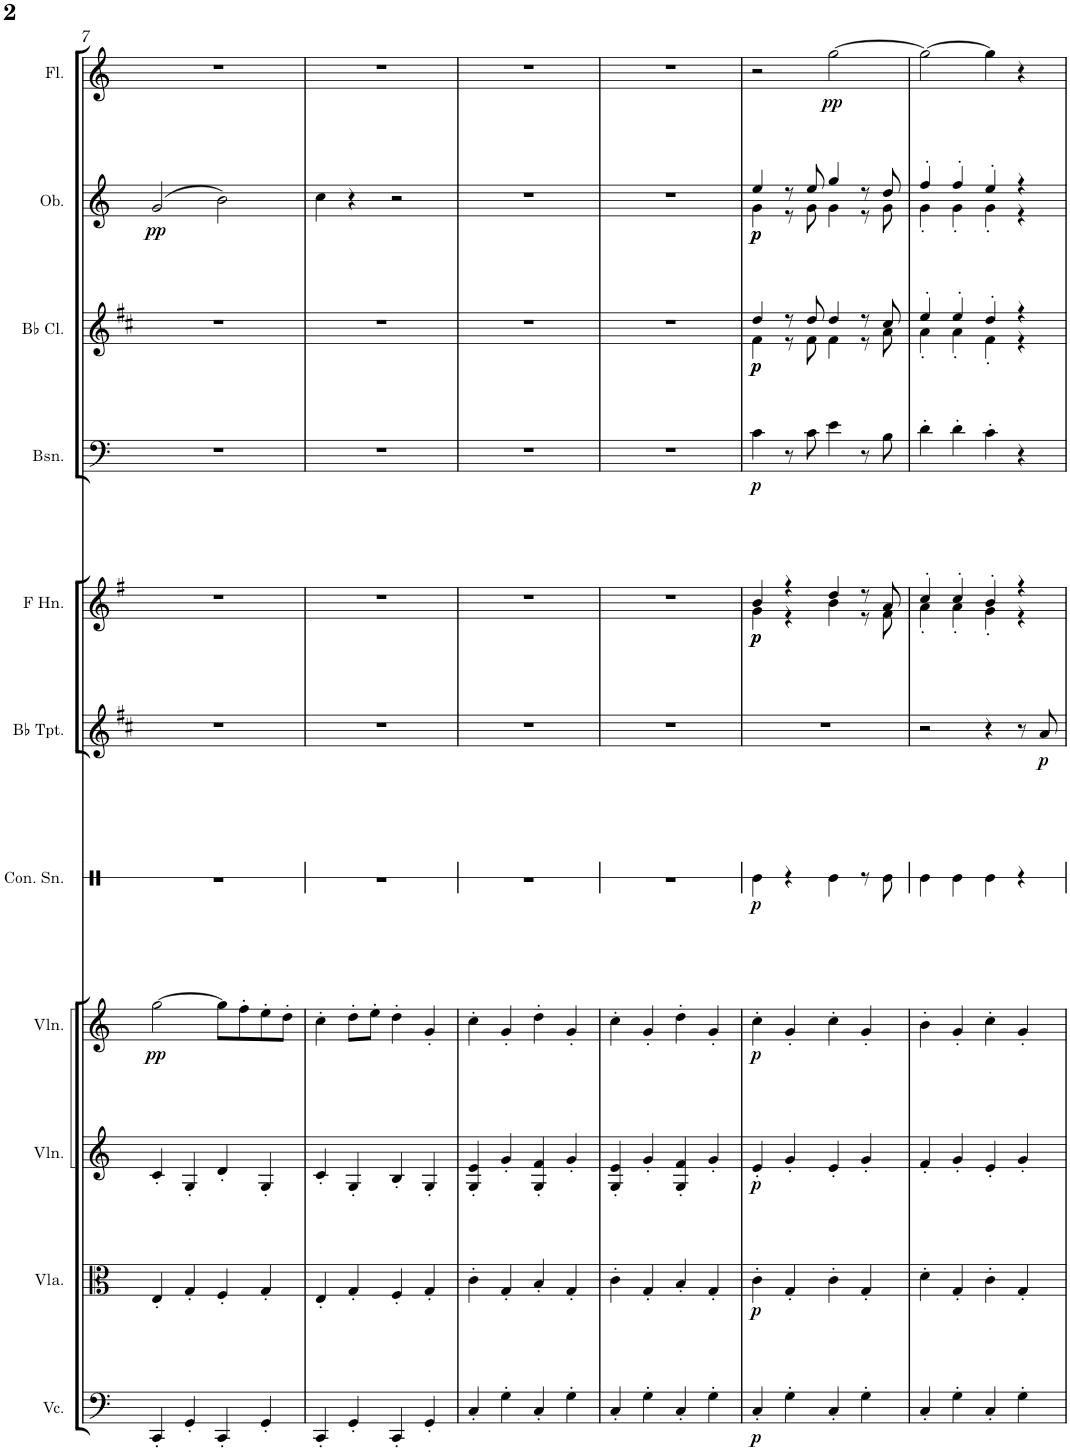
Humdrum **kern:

**kern	**dynam	**kern	**dynam	**kern	**dynam	**kern	**dynam	**kern	**dynam	**kern	**dynam	**kern	**dynam	**kern	**dynam	**kern	**dynam	**kern	**dynam
*part10	*part10	*part9	*part9	*part8	*part8	*part7	*part7	*part6	*part6	*part5	*part5	*part4	*part4	*part3	*part3	*part2	*part2	*part1	*part1
*staff10	*staff10	*staff9	*staff9	*staff8	*staff8	*staff7	*staff7	*staff6	*staff6	*staff5	*staff5	*staff4	*staff4	*staff3	*staff3	*staff2	*staff2	*staff1	*staff1
*I"Violoncello	*	*I"Viola	*	*I"Violin	*	*I"Violin	*	*I"Bb Trumpet	*	*I"Horn in F	*	*I"Bassoon	*	*I"Bb Clarinet	*	*I"Oboe	*	*I"Flute	*
*I'Vc.	*	*I'Vla.	*	*I'Vln.	*	*I'Vln.	*	*I'Bb Tpt.	*	*	*	*I'Bsn.	*	*I'Bb Cl.	*	*I'Ob.	*	*I'Fl.	*
!!LO:PB:g=z
*clefF4	*	*clefC3	*	*clefG2	*	*clefG2	*	*clefG2	*	*clefG2	*	*clefF4	*	*clefG2	*	*clefG2	*	*clefG2	*
*	*	*	*	*	*	*	*	*Trd1c2	*	*Trd4c7	*	*	*	*Trd1c2	*	*	*	*	*
*k[]	*	*k[]	*	*k[]	*	*k[]	*	*k[f#c#]	*	*k[f#]	*	*k[]	*	*k[f#c#]	*	*k[]	*	*k[]	*
*M2/2	*	*M2/2	*	*M2/2	*	*M2/2	*	*M2/2	*	*M2/2	*	*M2/2	*	*M2/2	*	*M2/2	*	*M2/2	*
*met(c|)	*	*met(c|)	*	*met(c|)	*	*met(c|)	*	*met(c|)	*	*met(c|)	*	*met(c|)	*	*met(c|)	*	*met(c|)	*	*met(c|)	*
=7	=7	=7	=7	=7	=7	=7	=7	=7	=7	=7	=7	=7	=7	=7	=7	=7	=7	=7	=7
!	!	!	!	!	!	!	!LO:DY:b	!	!	!	!	!	!	!	!	!	!LO:DY:b	!	!
4CC'/	.	4E'/	.	4c'/	.	[2gg\	pp	1r	.	1r	.	1r	.	1r	.	(2g/	pp	1r	.
4GG'/	.	4G'/	.	4G'/	.	.	.	.	.	.	.	.	.	.	.	.	.	.	.
4CC'/	.	4F'/	.	4d'/	.	8gg\L]	.	.	.	.	.	.	.	.	.	2b\)	.	.	.
.	.	.	.	.	.	8ff'\	.	.	.	.	.	.	.	.	.	.	.	.	.
4GG'/	.	4G'/	.	4G'/	.	8ee'\	.	.	.	.	.	.	.	.	.	.	.	.	.
.	.	.	.	.	.	8dd'\J	.	.	.	.	.	.	.	.	.	.	.	.	.
=8	=8	=8	=8	=8	=8	=8	=8	=8	=8	=8	=8	=8	=8	=8	=8	=8	=8	=8	=8
4CC'/	.	4E'/	.	4c'/	.	4cc'\	.	1r	.	1r	.	1r	.	1r	.	4cc\	.	1r	.
4GG'/	.	4G'/	.	4G'/	.	8dd'\L	.	.	.	.	.	.	.	.	.	4r	.	.	.
.	.	.	.	.	.	8ee'\J	.	.	.	.	.	.	.	.	.	.	.	.	.
4CC'/	.	4F'/	.	4B'/	.	4dd'\	.	.	.	.	.	.	.	.	.	2r	.	.	.
4GG'/	.	4G'/	.	4G'/	.	4g'/	.	.	.	.	.	.	.	.	.	.	.	.	.
=9	=9	=9	=9	=9	=9	=9	=9	=9	=9	=9	=9	=9	=9	=9	=9	=9	=9	=9	=9
4C'/	.	4c'\	.	4G/' 4e/'	.	4cc'\	.	1r	.	1r	.	1r	.	1r	.	1r	.	1r	.
4G'\	.	4G'/	.	4g'/	.	4g'/	.	.	.	.	.	.	.	.	.	.	.	.	.
4C'/	.	4B'/	.	4G/' 4f/'	.	4dd'\	.	.	.	.	.	.	.	.	.	.	.	.	.
4G'\	.	4G'/	.	4g'/	.	4g'/	.	.	.	.	.	.	.	.	.	.	.	.	.
=10	=10	=10	=10	=10	=10	=10	=10	=10	=10	=10	=10	=10	=10	=10	=10	=10	=10	=10	=10
4C'/	.	4c'\	.	4G/' 4e/'	.	4cc'\	.	1r	.	1r	.	1r	.	1r	.	1r	.	1r	.
4G'\	.	4G'/	.	4g'/	.	4g'/	.	.	.	.	.	.	.	.	.	.	.	.	.
4C'/	.	4B'/	.	4G/' 4f/'	.	4dd'\	.	.	.	.	.	.	.	.	.	.	.	.	.
4G'\	.	4G'/	.	4g'/	.	4g'/	.	.	.	.	.	.	.	.	.	.	.	.	.
=11	=11	=11	=11	=11	=11	=11	=11	=11	=11	=11	=11	=11	=11	=11	=11	=11	=11	=11	=11
*	*	*	*	*	*	*	*	*	*	*^	*	*	*	*^	*	*^	*	*	*
!	!LO:DY:b	!	!LO:DY:b	!	!LO:DY:b	!	!LO:DY:b	!	!	!	!	!LO:DY:b	!	!	!	!	!	!	!	!	!	!
!	!	!	!	!	!	!	!	!	!	!	!	!LO:DY:n=1:b	!	!LO:DY:b	!	!	!LO:DY:b	!	!	!	!	!
!	!	!	!	!	!	!	!	!	!	!	!	!	!	!	!	!	!LO:DY:n=1:b	!	!	!LO:DY:b	!	!
!	!	!	!	!	!	!	!	!	!	!	!	!	!	!	!	!	!	!	!	!LO:DY:n=1:b	!	!
4C'/	p	4c'\	p	4e'/	p	4cc'\	p	1r	.	4b/	4g\	p p	4c\	p	4dd/	4f#\	p p	4ee/	4g\	p p	2r	.
4G'\	.	4G'/	.	4g'/	.	4g'/	.	.	.	4r	4r	.	8r	.	8r	8r	.	8r	8r	.	.	.
.	.	.	.	.	.	.	.	.	.	.	.	.	8c\	.	8dd/	8f#\	.	8ee/	8g\	.	.	.
!	!	!	!	!	!	!	!	!	!	!	!	!	!	!	!	!	!	!	!	!	!	!LO:DY:b
4C'/	.	4c'\	.	4e'/	.	4cc'\	.	.	.	4dd/	4b\	.	4e\	.	4dd/	4f#\	.	4gg/	4g\	.	[2gg\	pp
4G'\	.	4G'/	.	4g'/	.	4g'/	.	.	.	8r	8r	.	8r	.	8r	8r	.	8r	8r	.	.	.
.	.	.	.	.	.	.	.	.	.	8a/	8f#\	.	8B\	.	8cc#/	8a\	.	8dd/	8g\	.	.	.
=12	=12	=12	=12	=12	=12	=12	=12	=12	=12	=12	=12	=12	=12	=12	=12	=12	=12	=12	=12	=12	=12	=12
4C'/	.	4d'\	.	4f'/	.	4b'\	.	2r	.	4cc'/	4a'\	.	4d'\	.	4ee'/	4a'\	.	4ff'/	4g'\	.	2gg\_	.
4G'\	.	4G'/	.	4g'/	.	4g'/	.	.	.	4cc'/	4a'\	.	4d'\	.	4ee'/	4a'\	.	4ff'/	4g'\	.	.	.
4C'/	.	4c'\	.	4e'/	.	4cc'\	.	4r	.	4b'/	4g'\	.	4c'\	.	4dd'/	4f#'\	.	4ee'/	4g'\	.	4gg\]	.
4G'\	.	4G'/	.	4g'/	.	4g'/	.	8r	.	4r	4r	.	4r	.	4r	4r	.	4r	4r	.	4r	.
!	!	!	!	!	!	!	!	!	!LO:DY:b	!	!	!	!	!	!	!	!	!	!	!	!	!
.	.	.	.	.	.	.	.	8a/	p	.	.	.	.	.	.	.	.	.	.	.	.	.
*	*	*	*	*	*	*	*	*	*	*	*	*	*	*	*v	*v	*	*	*	*	*	*
*	*	*	*	*	*	*	*	*	*	*v	*v	*	*	*	*	*	*v	*v	*	*	*
=	=	=	=	=	=	=	=	=	=	=	=	=	=	=	=	=	=	=	=
*-	*-	*-	*-	*-	*-	*-	*-	*-	*-	*-	*-	*-	*-	*-	*-	*-	*-	*-	*-
